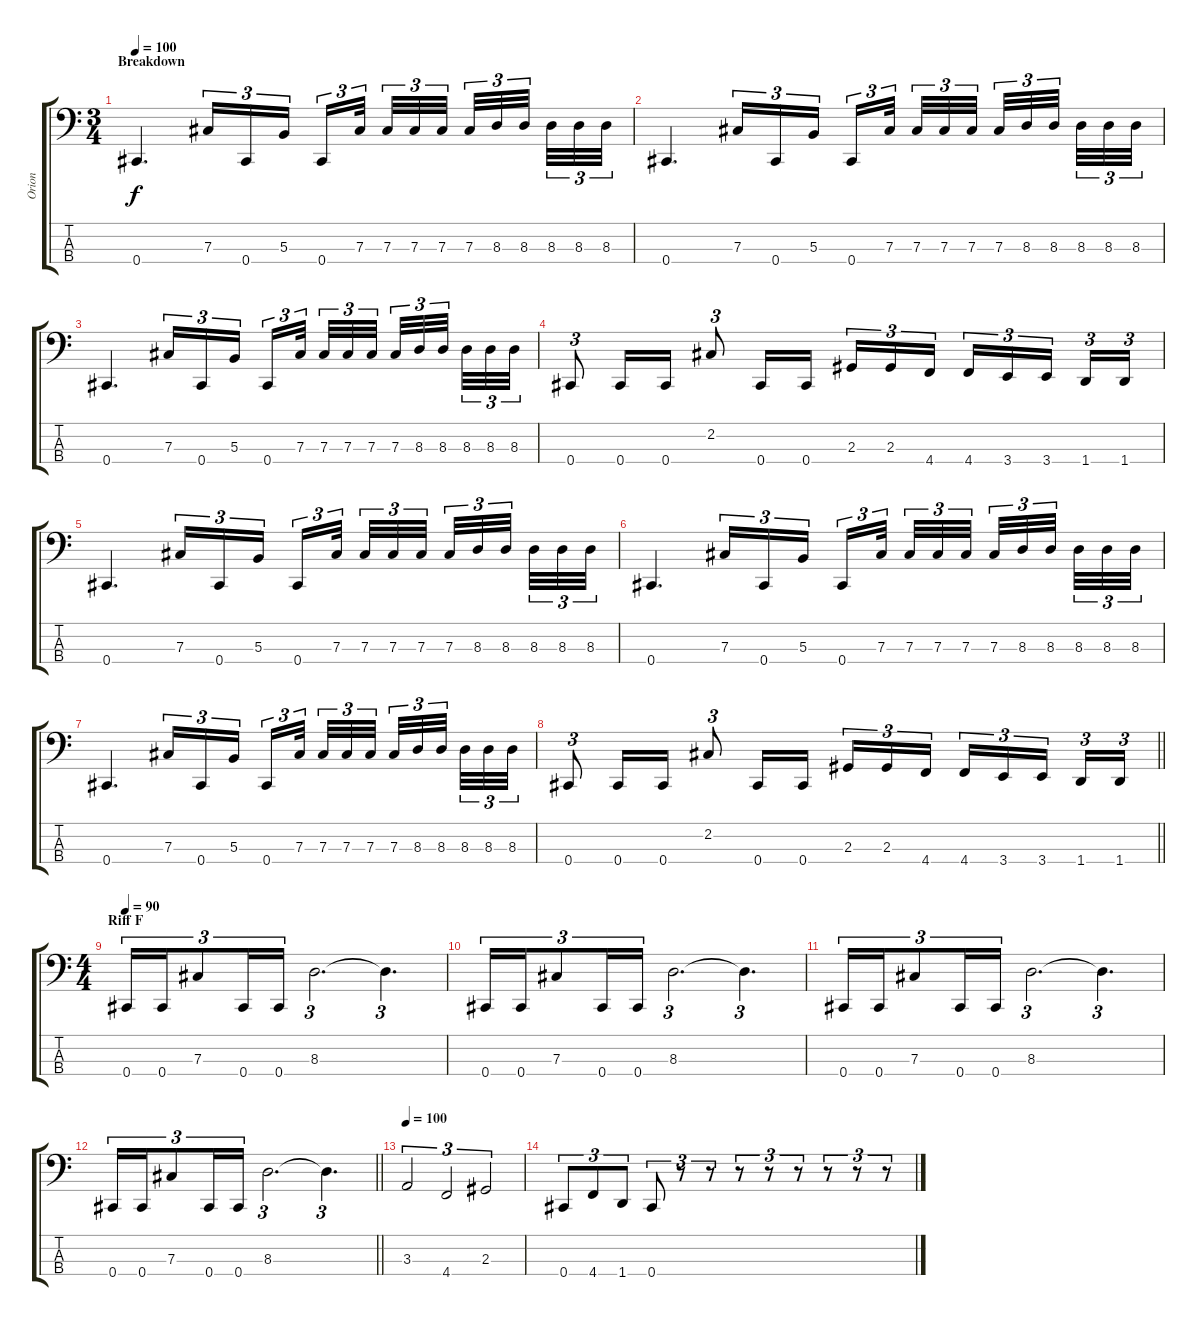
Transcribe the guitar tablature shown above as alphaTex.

\track ("Orion" "Orion") {instrument electricbasspick}
\staff {score tabs}
\tuning (E2 B1 Gb1 Db1) {hide}
\ts (3 4)
\section ("" "Breakdown")
\tempo 100
\clef f4
\ks c
0.4.4{d dy f} 7.3.16{tu (3 2)} 0.4.16{tu (3 2)} 5.3.16{tu (3 2)} 0.4.16{tu (3 2)} 7.3.32{tu (3 2) beam splitsecondary} 7.3.32{tu (3 2)} 7.3.32{tu (3 2)} 7.3.32{tu (3 2) beam splitsecondary} 7.3.32{tu (3 2)} 8.3.32{tu (3 2)} 8.3.32{tu (3 2) beam splitsecondary} 8.3.32{tu (3 2)} 8.3.32{tu (3 2)} 8.3.32{tu (3 2)} |
0.4.4{d} 7.3.16{tu (3 2)} 0.4.16{tu (3 2)} 5.3.16{tu (3 2)} 0.4.16{tu (3 2)} 7.3.32{tu (3 2) beam splitsecondary} 7.3.32{tu (3 2)} 7.3.32{tu (3 2)} 7.3.32{tu (3 2) beam splitsecondary} 7.3.32{tu (3 2)} 8.3.32{tu (3 2)} 8.3.32{tu (3 2) beam splitsecondary} 8.3.32{tu (3 2)} 8.3.32{tu (3 2)} 8.3.32{tu (3 2)} |
0.4.4{d} 7.3.16{tu (3 2)} 0.4.16{tu (3 2)} 5.3.16{tu (3 2)} 0.4.16{tu (3 2)} 7.3.32{tu (3 2) beam splitsecondary} 7.3.32{tu (3 2)} 7.3.32{tu (3 2)} 7.3.32{tu (3 2) beam splitsecondary} 7.3.32{tu (3 2)} 8.3.32{tu (3 2)} 8.3.32{tu (3 2) beam splitsecondary} 8.3.32{tu (3 2)} 8.3.32{tu (3 2)} 8.3.32{tu (3 2)} |
0.4.8{tu (3 2)} 0.4.16 0.4.16 2.2.8{tu (3 2)} 0.4.16 0.4.16{beam splitsecondary} 2.3.16{tu (3 2)} 2.3.16{tu (3 2)} 4.4.16{tu (3 2) beam splitsecondary} 4.4.16{tu (3 2)} 3.4.16{tu (3 2)} 3.4.16{tu (3 2) beam splitsecondary} 1.4.16{tu (3 2)} 1.4.16{tu (3 2)} |
0.4.4{d} 7.3.16{tu (3 2)} 0.4.16{tu (3 2)} 5.3.16{tu (3 2)} 0.4.16{tu (3 2)} 7.3.32{tu (3 2) beam splitsecondary} 7.3.32{tu (3 2)} 7.3.32{tu (3 2)} 7.3.32{tu (3 2) beam splitsecondary} 7.3.32{tu (3 2)} 8.3.32{tu (3 2)} 8.3.32{tu (3 2) beam splitsecondary} 8.3.32{tu (3 2)} 8.3.32{tu (3 2)} 8.3.32{tu (3 2)} |
0.4.4{d} 7.3.16{tu (3 2)} 0.4.16{tu (3 2)} 5.3.16{tu (3 2)} 0.4.16{tu (3 2)} 7.3.32{tu (3 2) beam splitsecondary} 7.3.32{tu (3 2)} 7.3.32{tu (3 2)} 7.3.32{tu (3 2) beam splitsecondary} 7.3.32{tu (3 2)} 8.3.32{tu (3 2)} 8.3.32{tu (3 2) beam splitsecondary} 8.3.32{tu (3 2)} 8.3.32{tu (3 2)} 8.3.32{tu (3 2)} |
0.4.4{d} 7.3.16{tu (3 2)} 0.4.16{tu (3 2)} 5.3.16{tu (3 2)} 0.4.16{tu (3 2)} 7.3.32{tu (3 2) beam splitsecondary} 7.3.32{tu (3 2)} 7.3.32{tu (3 2)} 7.3.32{tu (3 2) beam splitsecondary} 7.3.32{tu (3 2)} 8.3.32{tu (3 2)} 8.3.32{tu (3 2) beam splitsecondary} 8.3.32{tu (3 2)} 8.3.32{tu (3 2)} 8.3.32{tu (3 2)} |
\barLineRight lightlight
0.4.8{tu (3 2)} 0.4.16 0.4.16 2.2.8{tu (3 2)} 0.4.16 0.4.16{beam splitsecondary} 2.3.16{tu (3 2)} 2.3.16{tu (3 2)} 4.4.16{tu (3 2) beam splitsecondary} 4.4.16{tu (3 2)} 3.4.16{tu (3 2)} 3.4.16{tu (3 2) beam splitsecondary} 1.4.16{tu (3 2)} 1.4.16{tu (3 2)} |
\ts (4 4)
\section ("" "Riff F")
\tempo 90
0.4.16{tu (3 2)} 0.4.16{tu (3 2)} 7.3.8{tu (3 2)} 0.4.16{tu (3 2)} 0.4.16{tu (3 2)} 8.3.2{d tu (3 2)} 8.3{t}.4{d tu (3 2)} |
0.4.16{tu (3 2)} 0.4.16{tu (3 2)} 7.3.8{tu (3 2)} 0.4.16{tu (3 2)} 0.4.16{tu (3 2)} 8.3.2{d tu (3 2)} 8.3{t}.4{d tu (3 2)} |
0.4.16{tu (3 2)} 0.4.16{tu (3 2)} 7.3.8{tu (3 2)} 0.4.16{tu (3 2)} 0.4.16{tu (3 2)} 8.3.2{d tu (3 2)} 8.3{t}.4{d tu (3 2)} |
\barLineRight lightlight
0.4.16{tu (3 2)} 0.4.16{tu (3 2)} 7.3.8{tu (3 2)} 0.4.16{tu (3 2)} 0.4.16{tu (3 2)} 8.3.2{d tu (3 2)} 8.3{t}.4{d tu (3 2)} |
\tempo 100
3.3.2{tu (3 2)} 4.4.2{tu (3 2)} 2.3.2{tu (3 2)} |
0.4.8{tu (3 2)} 4.4.8{tu (3 2)} 1.4.8{tu (3 2)} 0.4.8{tu (3 2)} r.8{tu (3 2)} r.8{tu (3 2)} r.8{tu (3 2)} r.8{tu (3 2)} r.8{tu (3 2)} r.8{tu (3 2)} r.8{tu (3 2)} r.8{tu (3 2)}
